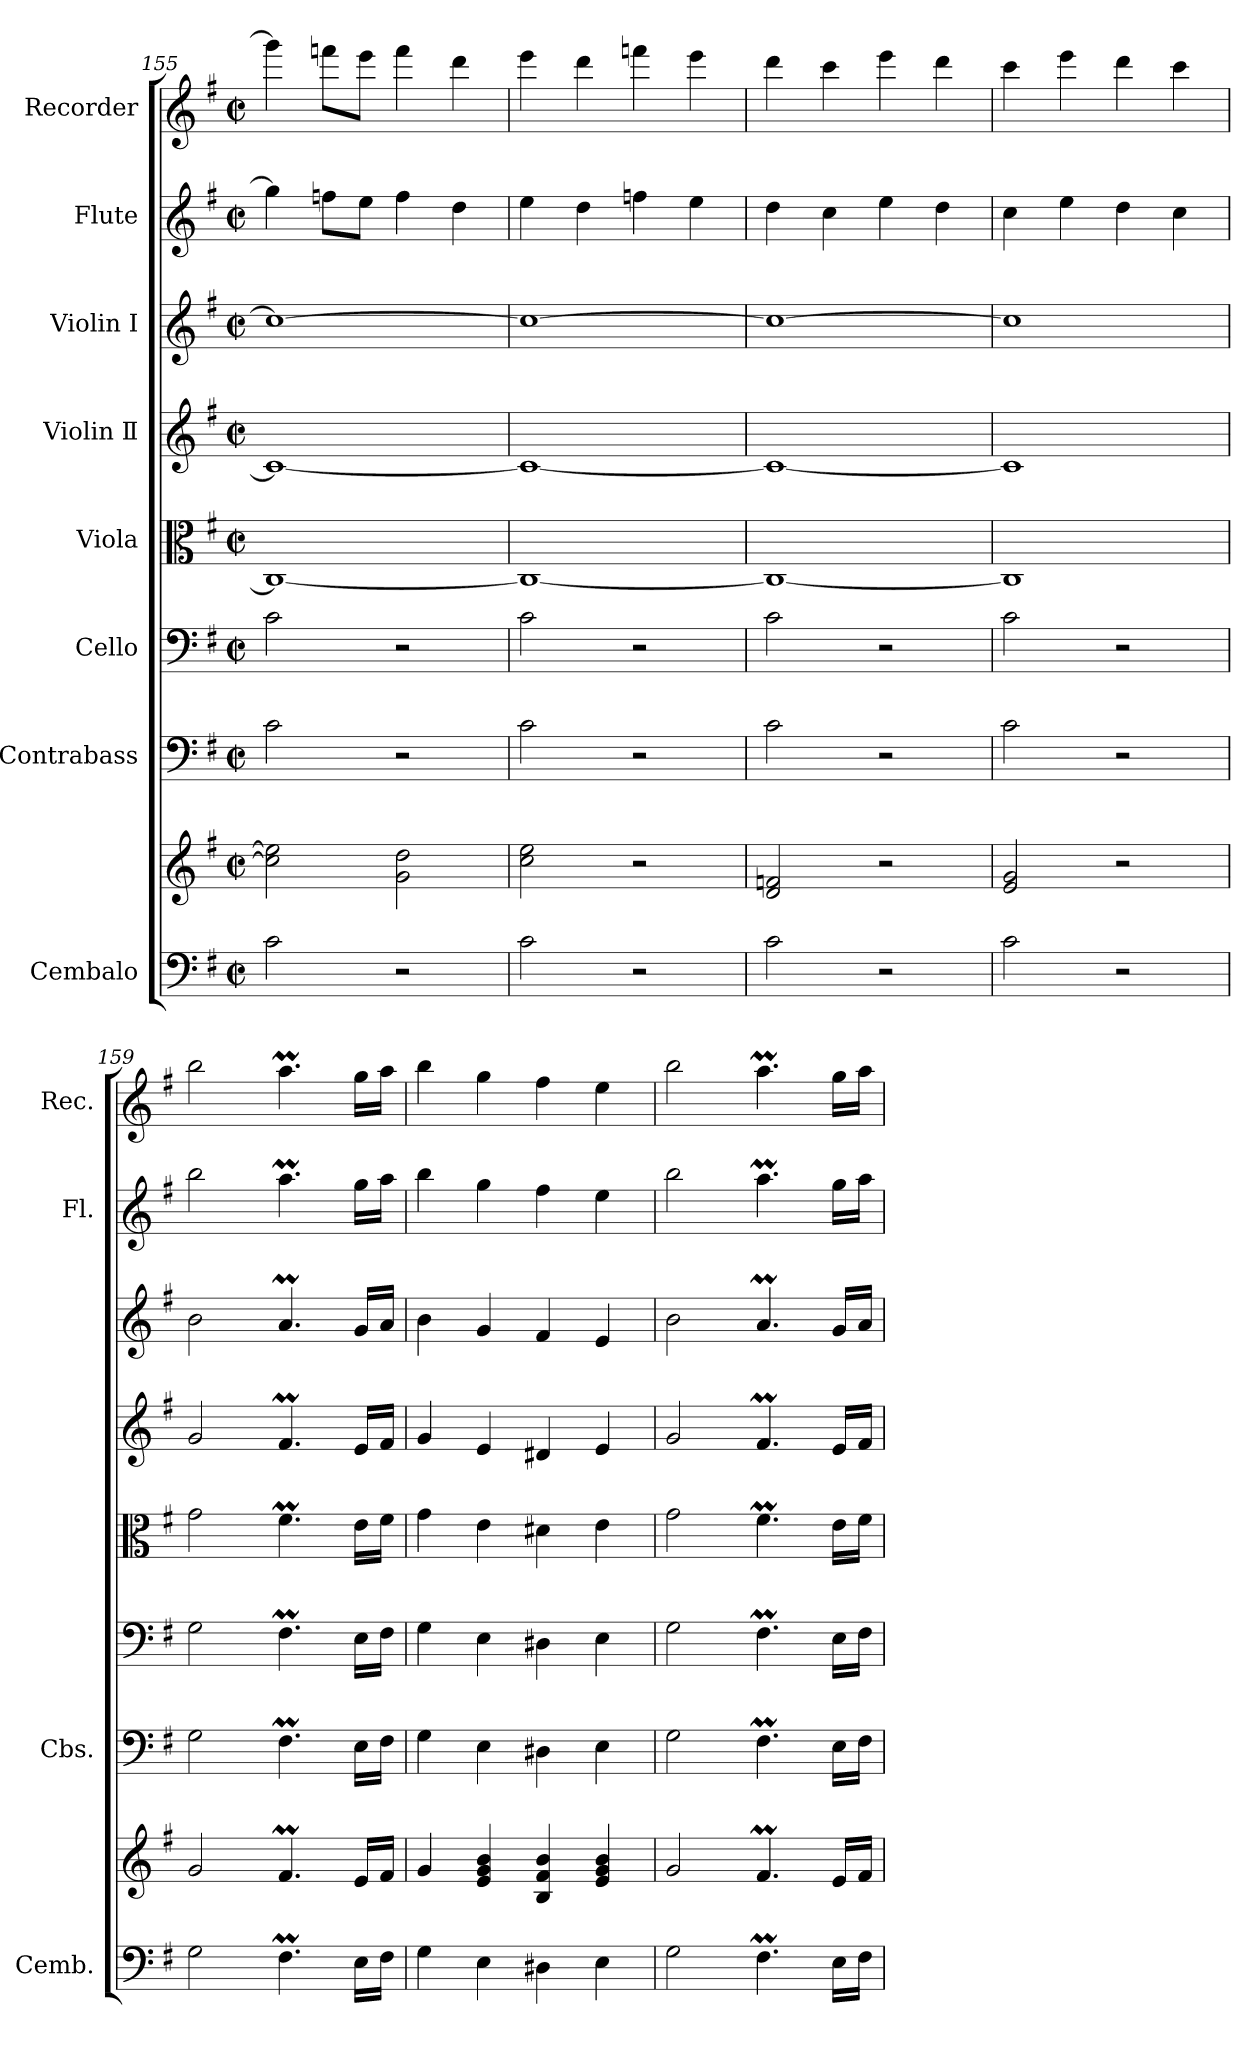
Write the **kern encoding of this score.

**kern	**kern	**kern	**kern	**kern	**kern	**kern	**kern	**kern
*part8	*part8	*part7	*part6	*part5	*part4	*part3	*part2	*part1
*staff9	*staff8	*staff7	*staff6	*staff5	*staff4	*staff3	*staff2	*staff1
*I"Cembalo	*	*I"Contrabass	*I"Cello	*I"Viola	*I"Violin Ⅱ	*I"Violin Ⅰ	*I"Flute	*I"Recorder
*I'Cemb.	*	*I'Cbs.	*	*	*	*	*I'Fl.	*I'Rec.
*clefF4	*clefG2	*clefF4	*clefF4	*clefC3	*clefG2	*clefG2	*clefG2	*clefG2
*	*	*ITrd7c12	*	*	*	*	*	*
*k[f#]	*k[f#]	*k[f#]	*k[f#]	*k[f#]	*k[f#]	*k[f#]	*k[f#]	*k[f#]
*M2/2	*M2/2	*M2/2	*M2/2	*M2/2	*M2/2	*M2/2	*M2/2	*M2/2
*met(c|)	*met(c|)	*met(c|)	*met(c|)	*met(c|)	*met(c|)	*met(c|)	*met(c|)	*met(c|)
=155	=155	=155	=155	=155	=155	=155	=155	=155
2c\	2cc\] 2ee\]	2C\	2c\	1C_	1c_	1cc_	4gg\]	4ggg\]
.	.	.	.	.	.	.	8ffn\L	8fffn\L
.	.	.	.	.	.	.	8ee\J	8eee\J
2r	2g\ 2dd\	2r	2r	.	.	.	4ff\	4fff\
.	.	.	.	.	.	.	4dd\	4ddd\
=156	=156	=156	=156	=156	=156	=156	=156	=156
2c\	2cc\ 2ee\	2C\	2c\	1C_	1c_	1cc_	4ee\	4eee\
.	.	.	.	.	.	.	4dd\	4ddd\
2r	2r	2r	2r	.	.	.	4ffn\	4fffn\
.	.	.	.	.	.	.	4ee\	4eee\
=157	=157	=157	=157	=157	=157	=157	=157	=157
2c\	2d/ 2fn/	2C\	2c\	1C_	1c_	1cc_	4dd\	4ddd\
.	.	.	.	.	.	.	4cc\	4ccc\
2r	2r	2r	2r	.	.	.	4ee\	4eee\
.	.	.	.	.	.	.	4dd\	4ddd\
=158	=158	=158	=158	=158	=158	=158	=158	=158
2c\	2e/ 2g/	2C\	2c\	1C]	1c]	1cc]	4cc\	4ccc\
.	.	.	.	.	.	.	4ee\	4eee\
2r	2r	2r	2r	.	.	.	4dd\	4ddd\
.	.	.	.	.	.	.	4cc\	4ccc\
!!LO:PB:g=z
=159	=159	=159	=159	=159	=159	=159	=159	=159
2G\	2g/	2GG\	2G\	2g\	2g/	2b\	2bb\	2bb\
4.F#m\	4.f#m/	4.FF#m\	4.F#m\	4.f#m\	4.f#m/	4.aM/	4.aaM\	4.aaM\
16E\LL	16e/LL	16EE\LL	16E\LL	16e\LL	16e/LL	16g/LL	16gg\LL	16gg\LL
16F#\JJ	16f#/JJ	16FF#\JJ	16F#\JJ	16f#\JJ	16f#/JJ	16a/JJ	16aa\JJ	16aa\JJ
=160	=160	=160	=160	=160	=160	=160	=160	=160
4G\	4g/	4GG\	4G\	4g\	4g/	4b\	4bb\	4bb\
4E\	4e/ 4g/ 4b/	4EE\	4E\	4e\	4e/	4g/	4gg\	4gg\
4D#X\	4B/ 4f#/ 4b/	4DD#X\	4D#X\	4d#X\	4d#X/	4f#/	4ff#\	4ff#\
4E\	4e/ 4g/ 4b/	4EE\	4E\	4e\	4e/	4e/	4ee\	4ee\
=161	=161	=161	=161	=161	=161	=161	=161	=161
2G\	2g/	2GG\	2G\	2g\	2g/	2b\	2bb\	2bb\
4.F#m\	4.f#m/	4.FF#m\	4.F#m\	4.f#m\	4.f#m/	4.aM/	4.aaM\	4.aaM\
16E\LL	16e/LL	16EE\LL	16E\LL	16e\LL	16e/LL	16g/LL	16gg\LL	16gg\LL
16F#\JJ	16f#/JJ	16FF#\JJ	16F#\JJ	16f#\JJ	16f#/JJ	16a/JJ	16aa\JJ	16aa\JJ
=	=	=	=	=	=	=	=	=
*-	*-	*-	*-	*-	*-	*-	*-	*-
